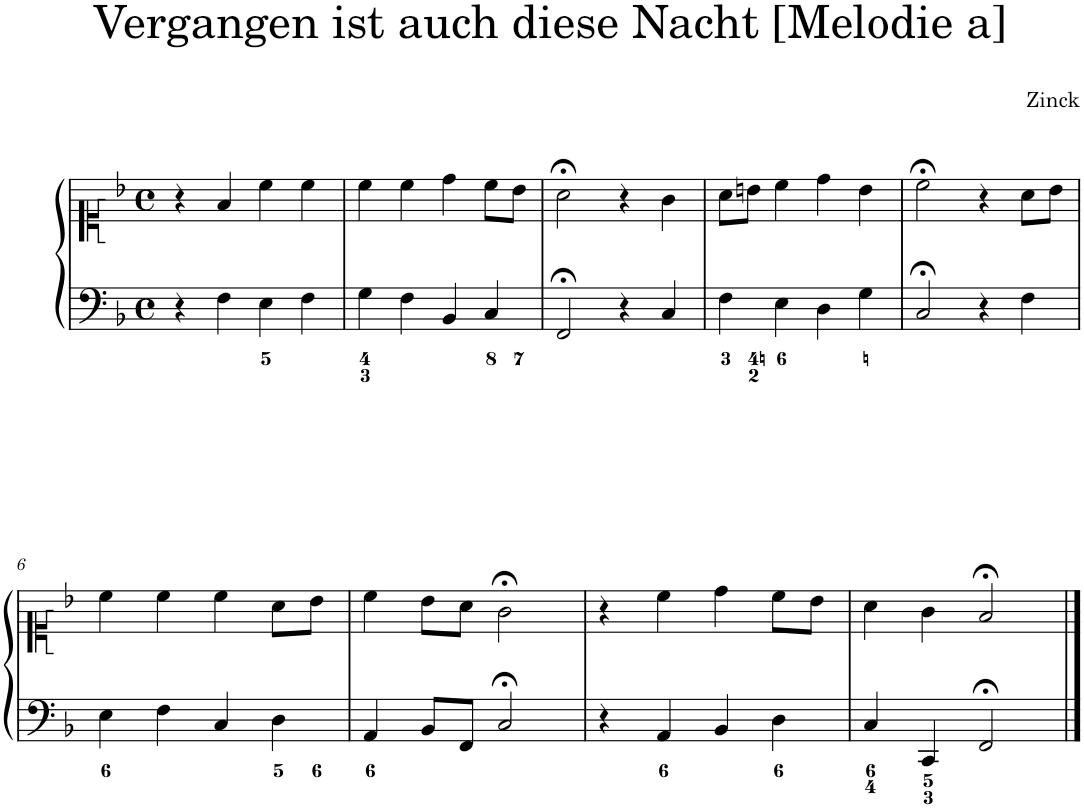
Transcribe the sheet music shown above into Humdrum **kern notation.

**kern	**kern
*part1	*part1
*staff2	*staff1
*I"Piano	*
*I'Pno.	*
*clefF4	*clefC1
*k[b-]	*k[b-]
*M4/4	*M4/4
*met(c)	*met(c)
=1	=1
4r	4r
4F\	4f/
4E\	4cc\
4F\	4cc\
=2	=2
4G\	4cc\
4F\	4cc\
4BB-/	4dd\
4C/	8cc\L
.	8b-\J
=3	=3
2FF;</	2a;<\
4r	4r
4C/	4g\
=4	=4
4F\	8a\L
.	8bn\J
4E\	4cc\
4D\	4dd\
4G\	4b\
=5	=5
2C;</	2cc;<\
4r	4r
4F\	8a\L
.	8b-\J
!!LO:LB:g=z
=6	=6
4E\	4cc\
4F\	4cc\
4C/	4cc\
4D\	8a\L
.	8b-\J
=7	=7
4AA/	4cc\
8BB-/L	8b-\L
8FF/J	8a\J
2C;</	2g;<\
=8	=8
4r	4r
4AA/	4cc\
4BB-/	4dd\
4D\	8cc\L
.	8b-\J
=9	=9
4C/	4a\
4CC/	4g\
2FF;</	2f;</
==	==
*-	*-
